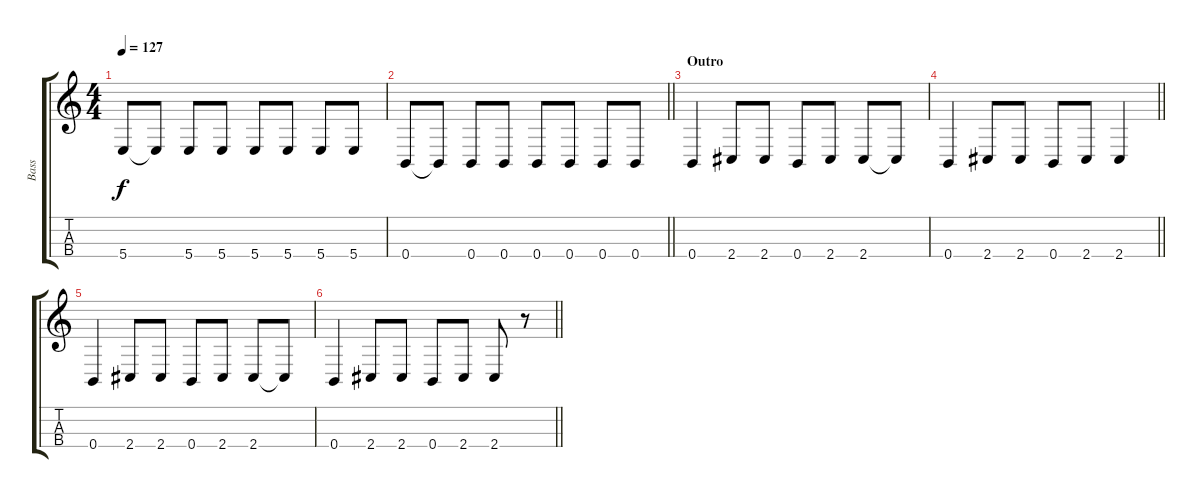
\track ("Bass" "Bass") {instrument electricbassfinger}
\staff {score tabs}
\tuning (D3 A2 E2 B1) {hide}
\ts (4 4)
\tempo 127
\clef g2
\ks c
5.4.8{dy f} 5.4{t}.8 5.4.8 5.4.8 5.4.8 5.4.8 5.4.8 5.4.8 |
\barLineRight lightlight
0.4.8 0.4{t}.8 0.4.8 0.4.8 0.4.8 0.4.8 0.4.8 0.4.8 |
\section ("" "Outro")
0.4.4 2.4.8 2.4.8 0.4.8 2.4.8 2.4.8 2.4{t}.8 |
\barLineRight lightlight
0.4.4 2.4.8 2.4.8 0.4.8 2.4.8 2.4.4 |
0.4.4 2.4.8 2.4.8 0.4.8 2.4.8 2.4.8 2.4{t}.8 |
\barLineRight lightlight
0.4.4 2.4.8 2.4.8 0.4.8 2.4.8 2.4.8 r.8
